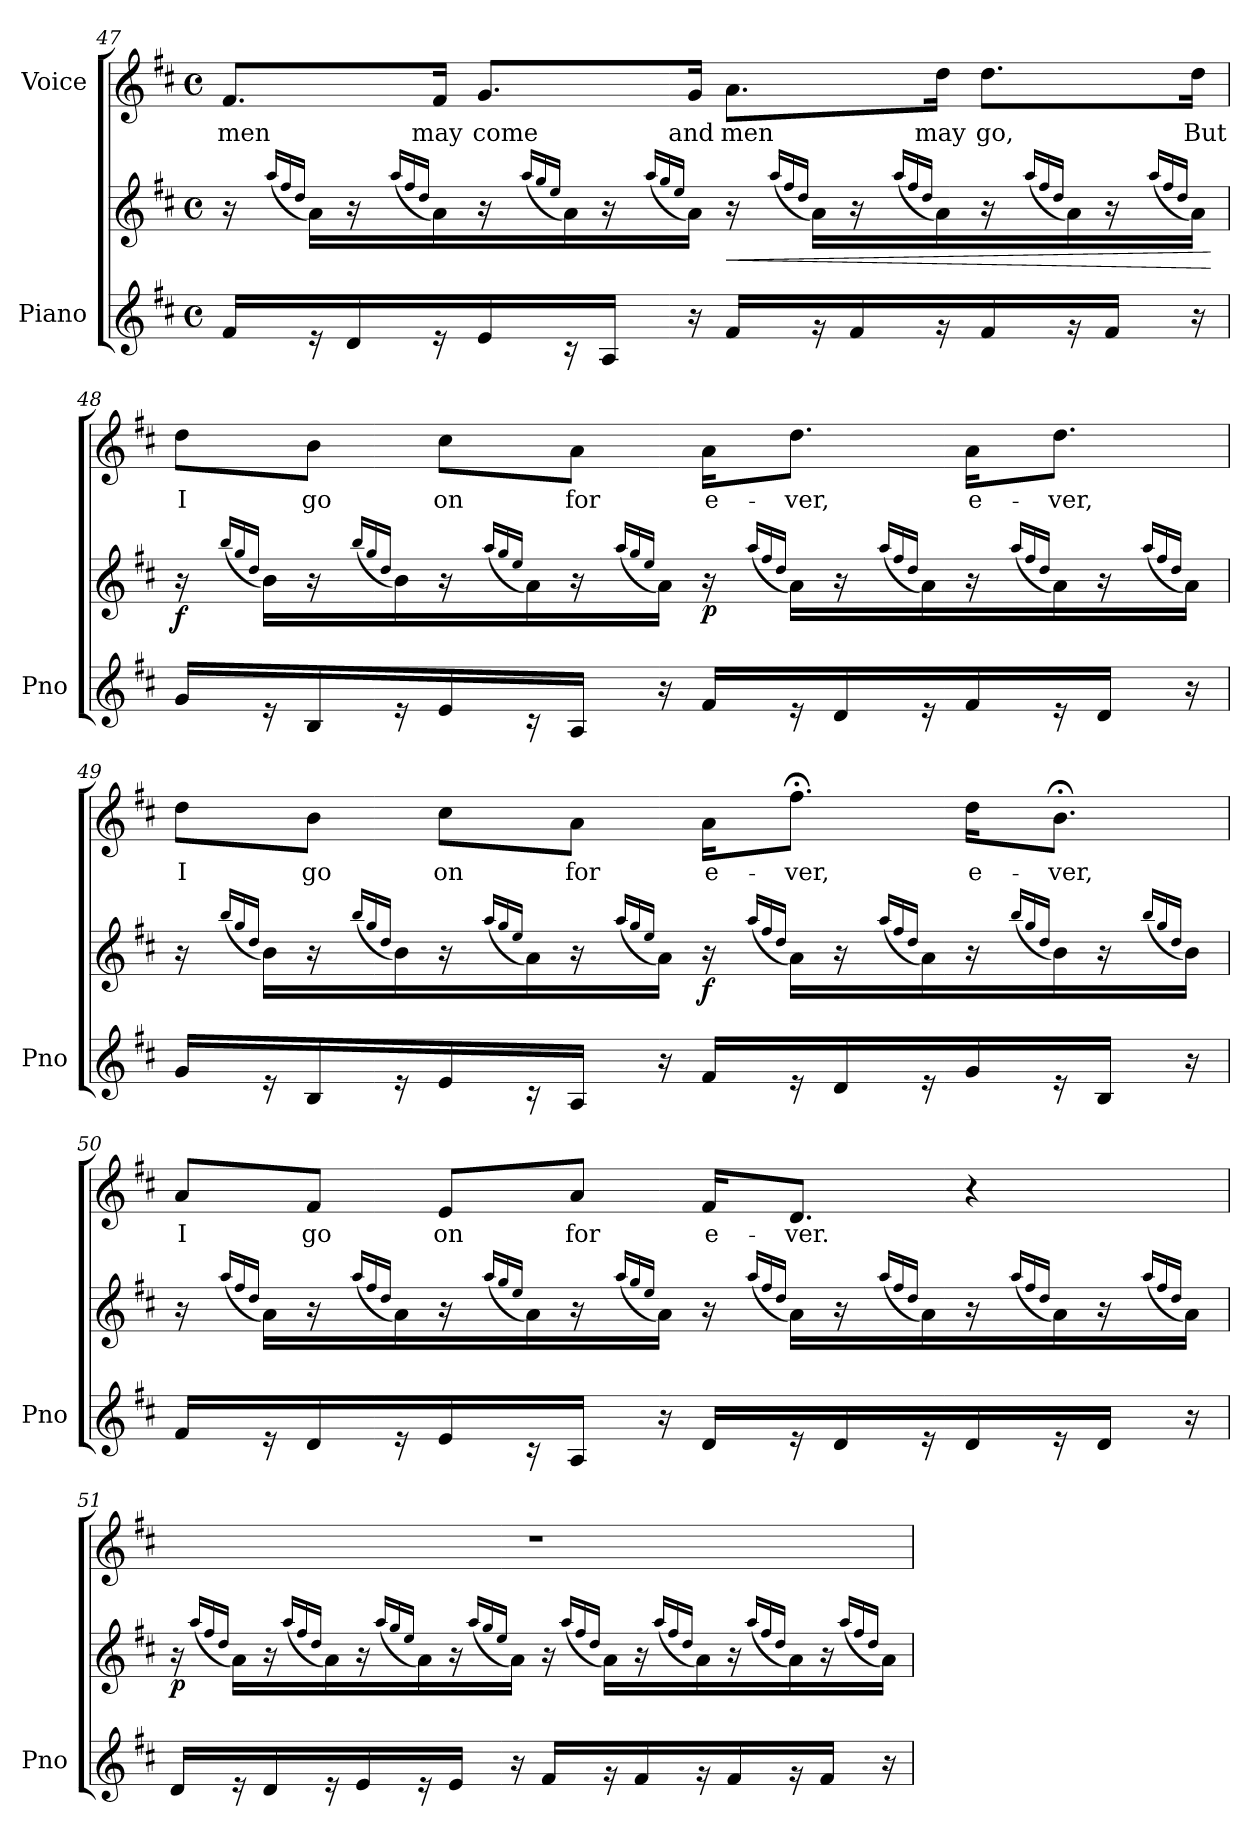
**kern	**kern	**dynam	**kern	**text
*part2	*part2	*part2	*part1	*part1
*staff3	*staff2	*staff2/3	*staff1	*staff1
*I"Piano	*	*	*I"Voice	*
*I'Pno	*	*	*	*
*clefG2	*clefG2	*	*clefG2	*
*k[f#c#]	*k[f#c#]	*	*k[f#c#]	*
*M4/4	*M4/4	*	*M4/4	*
*met(c)	*met(c)	*	*met(c)	*
=47	=47	=47	=47	=47
16f#/LL	16r	.	8.f#/L	men
.	(16qaa/LL	.	.	.
.	16qff#/	.	.	.
.	16qdd/JJ	.	.	.
16r	16a\LL)	.	.	.
16d/	16r	.	.	.
.	(16qaa/LL	.	.	.
.	16qff#/	.	.	.
.	16qdd/JJ	.	.	.
16r	16a\)	.	16f#/Jk	may
16e/	16r	.	8.g/L	come
.	(16qaa/LL	.	.	.
.	16qgg/	.	.	.
.	16qee/JJ	.	.	.
16r	16a\)	.	.	.
16A/JJ	16r	.	.	.
.	(16qaa/LL	.	.	.
.	16qgg/	.	.	.
.	16qee/JJ	.	.	.
16r	16a\JJ)	.	16g/Jk	and
!	!	!LO:HP:b	!	!
16f#/LL	16r	<	8.a\L	men
.	(16qaa/LL	.	.	.
.	16qff#/	.	.	.
.	16qdd/JJ	.	.	.
16r	16a\LL)	.	.	.
16f#/	16r	.	.	.
.	(16qaa/LL	.	.	.
.	16qff#/	.	.	.
.	16qdd/JJ	.	.	.
16r	16a\)	.	16dd\Jk	may
16f#/	16r	.	8.dd\L	go,
.	(16qaa/LL	.	.	.
.	16qff#/	.	.	.
.	16qdd/JJ	.	.	.
16r	16a\)	.	.	.
16f#/JJ	16r	.	.	.
.	(16qaa/LL	.	.	.
.	16qff#/	.	.	.
.	16qdd/JJ	.	.	.
16r	16a\JJ)	.	16dd\Jk	But
.	.	[	.	.
=48	=48	=48	=48	=48
!	!	!LO:DY:b	!	!
16g/LL	16r	f	8dd\L	I
.	(16qbb/LL	.	.	.
.	16qgg/	.	.	.
.	16qdd/JJ	.	.	.
16r	16b\LL)	.	.	.
16B/	16r	.	8b\J	go
.	(16qbb/LL	.	.	.
.	16qgg/	.	.	.
.	16qdd/JJ	.	.	.
16r	16b\)	.	.	.
16e/	16r	.	8cc#\L	on
.	(16qaa/LL	.	.	.
.	16qgg/	.	.	.
.	16qee/JJ	.	.	.
16r	16a\)	.	.	.
16A/JJ	16r	.	8a\J	for
.	(16qaa/LL	.	.	.
.	16qgg/	.	.	.
.	16qee/JJ	.	.	.
16r	16a\JJ)	.	.	.
!	!	!LO:DY:b	!	!
16f#/LL	16r	p	16a\KL	e-
.	(16qaa/LL	.	.	.
.	16qff#/	.	.	.
.	16qdd/JJ	.	.	.
16r	16a\LL)	.	8.dd\J	-ver,
16d/	16r	.	.	.
.	(16qaa/LL	.	.	.
.	16qff#/	.	.	.
.	16qdd/JJ	.	.	.
16r	16a\)	.	.	.
16f#/	16r	.	16a\KL	e-
.	(16qaa/LL	.	.	.
.	16qff#/	.	.	.
.	16qdd/JJ	.	.	.
16r	16a\)	.	8.dd\J	-ver,
16d/JJ	16r	.	.	.
.	(16qaa/LL	.	.	.
.	16qff#/	.	.	.
.	16qdd/JJ	.	.	.
16r	16a\JJ)	.	.	.
=49	=49	=49	=49	=49
16g/LL	16r	.	8dd\L	I
.	(16qbb/LL	.	.	.
.	16qgg/	.	.	.
.	16qdd/JJ	.	.	.
16r	16b\LL)	.	.	.
16B/	16r	.	8b\J	go
.	(16qbb/LL	.	.	.
.	16qgg/	.	.	.
.	16qdd/JJ	.	.	.
16r	16b\)	.	.	.
16e/	16r	.	8cc#\L	on
.	(16qaa/LL	.	.	.
.	16qgg/	.	.	.
.	16qee/JJ	.	.	.
16r	16a\)	.	.	.
16A/JJ	16r	.	8a\J	for
.	(16qaa/LL	.	.	.
.	16qgg/	.	.	.
.	16qee/JJ	.	.	.
16r	16a\JJ)	.	.	.
!	!	!LO:DY:b	!	!
16f#/LL	16r	f	16a\KL	e-
.	(16qaa/LL	.	.	.
.	16qff#/	.	.	.
.	16qdd/JJ	.	.	.
16r	16a\LL)	.	8.ff#;<\J	-ver,
16d/	16r	.	.	.
.	(16qaa/LL	.	.	.
.	16qff#/	.	.	.
.	16qdd/JJ	.	.	.
16r	16a\)	.	.	.
16g/	16r	.	16dd\KL	e-
.	(16qbb/LL	.	.	.
.	16qgg/	.	.	.
.	16qdd/JJ	.	.	.
16r	16b\)	.	8.b;<\J	-ver,
16B/JJ	16r	.	.	.
.	(16qbb/LL	.	.	.
.	16qgg/	.	.	.
.	16qdd/JJ	.	.	.
16r	16b\JJ)	.	.	.
=50	=50	=50	=50	=50
16f#/LL	16r	.	8a/L	I
.	(16qaa/LL	.	.	.
.	16qff#/	.	.	.
.	16qdd/JJ	.	.	.
16r	16a\LL)	.	.	.
16d/	16r	.	8f#/J	go
.	(16qaa/LL	.	.	.
.	16qff#/	.	.	.
.	16qdd/JJ	.	.	.
16r	16a\)	.	.	.
16e/	16r	.	8e/L	on
.	(16qaa/LL	.	.	.
.	16qgg/	.	.	.
.	16qee/JJ	.	.	.
16r	16a\)	.	.	.
16A/JJ	16r	.	8a/J	for
.	(16qaa/LL	.	.	.
.	16qgg/	.	.	.
.	16qee/JJ	.	.	.
16r	16a\JJ)	.	.	.
16d/LL	16r	.	16f#/KL	e-
.	(16qaa/LL	.	.	.
.	16qff#/	.	.	.
.	16qdd/JJ	.	.	.
16r	16a\LL)	.	8.d/J	-ver.
16d/	16r	.	.	.
.	(16qaa/LL	.	.	.
.	16qff#/	.	.	.
.	16qdd/JJ	.	.	.
16r	16a\)	.	.	.
16d/	16r	.	4r	.
.	(16qaa/LL	.	.	.
.	16qff#/	.	.	.
.	16qdd/JJ	.	.	.
16r	16a\)	.	.	.
16d/JJ	16r	.	.	.
.	(16qaa/LL	.	.	.
.	16qff#/	.	.	.
.	16qdd/JJ	.	.	.
16r	16a\JJ)	.	.	.
=51	=51	=51	=51	=51
!	!	!LO:DY:b	!	!
16d/LL	16r	p	1r	.
.	(16qaa/LL	.	.	.
.	16qff#/	.	.	.
.	16qdd/JJ	.	.	.
16r	16a\LL)	.	.	.
16d/	16r	.	.	.
.	(16qaa/LL	.	.	.
.	16qff#/	.	.	.
.	16qdd/JJ	.	.	.
16r	16a\)	.	.	.
16e/	16r	.	.	.
.	(16qaa/LL	.	.	.
.	16qgg/	.	.	.
.	16qee/JJ	.	.	.
16r	16a\)	.	.	.
16e/JJ	16r	.	.	.
.	(16qaa/LL	.	.	.
.	16qgg/	.	.	.
.	16qee/JJ	.	.	.
16r	16a\JJ)	.	.	.
16f#/LL	16r	.	.	.
.	(16qaa/LL	.	.	.
.	16qff#/	.	.	.
.	16qdd/JJ	.	.	.
16r	16a\LL)	.	.	.
16f#/	16r	.	.	.
.	(16qaa/LL	.	.	.
.	16qff#/	.	.	.
.	16qdd/JJ	.	.	.
16r	16a\)	.	.	.
16f#/	16r	.	.	.
.	(16qaa/LL	.	.	.
.	16qff#/	.	.	.
.	16qdd/JJ	.	.	.
16r	16a\)	.	.	.
16f#/JJ	16r	.	.	.
.	(16qaa/LL	.	.	.
.	16qff#/	.	.	.
.	16qdd/JJ	.	.	.
16r	16a\JJ)	.	.	.
=	=	=	=	=
*-	*-	*-	*-	*-
